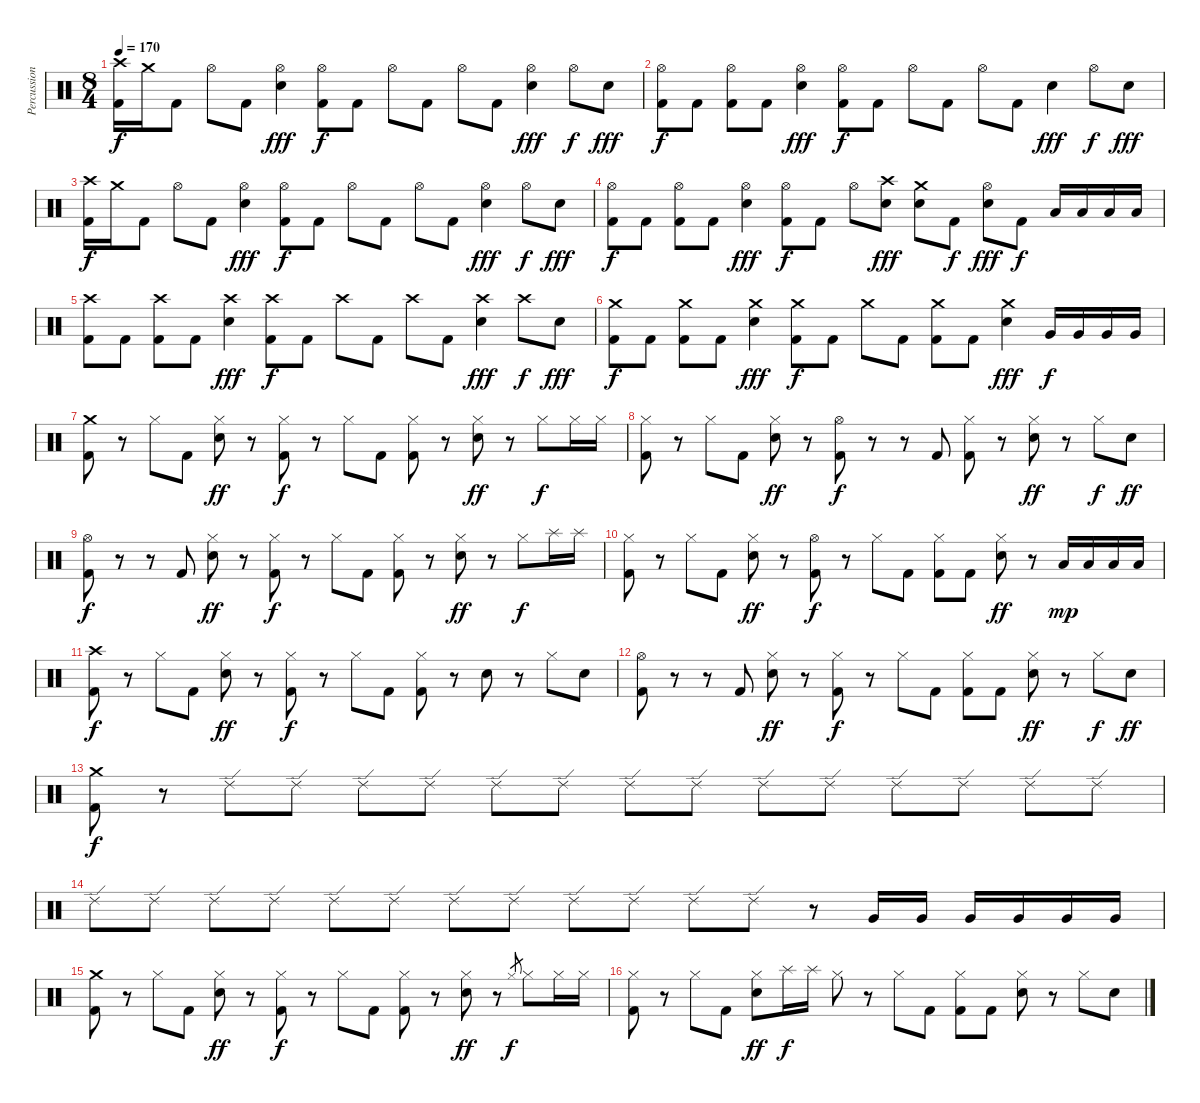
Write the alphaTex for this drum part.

\track ("Percussion" "Percussion") {instrument percussion}
\staff {score}
\articulation defaults
\ts (8 4)
\tempo 170
\clef neutral
\ks c
("Kick (hit) 2" "Crash high (hit)").16{dy f} "Crash medium (hit)".16 "Kick (hit) 2".8 "Hi-Hat (open)".8 "Kick (hit) 2".8 ("Hi-Hat (open)" "Electric Snare (hit)").4{dy fff} ("Kick (hit) 2" "Hi-Hat (open)").8{dy f} "Kick (hit) 2".8 "Hi-Hat (open)".8 "Kick (hit) 2".8 "Hi-Hat (open)".8 "Kick (hit) 2".8 ("Hi-Hat (open)" "Electric Snare (hit)").4{dy fff} "Hi-Hat (open)".8{dy f} "Electric Snare (hit)".8{dy fff} |
("Kick (hit) 2" "Hi-Hat (open)").8{dy f} "Kick (hit) 2".8 ("Kick (hit) 2" "Hi-Hat (open)").8 "Kick (hit) 2".8 ("Hi-Hat (open)" "Electric Snare (hit)").4{dy fff} ("Kick (hit) 2" "Hi-Hat (open)").8{dy f} "Kick (hit) 2".8 "Hi-Hat (open)".8 "Kick (hit) 2".8 "Hi-Hat (open)".8 "Kick (hit) 2".8 "Electric Snare (hit)".4{dy fff} "Hi-Hat (open)".8{dy f} "Electric Snare (hit)".8{dy fff} |
("Kick (hit) 2" "Crash high (hit)").16{dy f} "Crash medium (hit)".16 "Kick (hit) 2".8 "Hi-Hat (open)".8 "Kick (hit) 2".8 ("Hi-Hat (open)" "Electric Snare (hit)").4{dy fff} ("Kick (hit) 2" "Hi-Hat (open)").8{dy f} "Kick (hit) 2".8 "Hi-Hat (open)".8 "Kick (hit) 2".8 "Hi-Hat (open)".8 "Kick (hit) 2".8 ("Hi-Hat (open)" "Electric Snare (hit)").4{dy fff} "Hi-Hat (open)".8{dy f} "Electric Snare (hit)".8{dy fff} |
("Kick (hit) 2" "Hi-Hat (open)").8{dy f} "Kick (hit) 2".8 ("Kick (hit) 2" "Hi-Hat (open)").8 "Kick (hit) 2".8 ("Hi-Hat (open)" "Electric Snare (hit)").4{dy fff} ("Kick (hit) 2" "Hi-Hat (open)").8{dy f} "Kick (hit) 2".8 "Hi-Hat (open)".8 ("Crash high (hit)" "Electric Snare (hit)").8{dy fff} ("Crash medium (hit)" "Electric Snare (hit)").8 "Kick (hit) 2".8{dy f} ("Hi-Hat (open)" "Electric Snare (hit)").8{dy fff} "Kick (hit) 2".8{dy f} "Low Floor Tom (hit)".16 "Low Floor Tom (hit)".16 "Low Floor Tom (hit)".16 "Low Floor Tom (hit)".16 |
("Kick (hit) 2" "Crash high (hit)").8 "Kick (hit) 2".8 ("Kick (hit) 2" "Crash high (hit)").8 "Kick (hit) 2".8 ("Crash high (hit)" "Electric Snare (hit)").4{dy fff} ("Kick (hit) 2" "Crash high (hit)").8{dy f} "Kick (hit) 2".8 "Crash high (hit)".8 "Kick (hit) 2".8 "Crash high (hit)".8 "Kick (hit) 2".8 ("Crash high (hit)" "Electric Snare (hit)").4{dy fff} "Crash high (hit)".8{dy f} "Electric Snare (hit)".8{dy fff} |
("Kick (hit) 2" "Crash medium (hit)").8{dy f} "Kick (hit) 2".8 ("Kick (hit) 2" "Crash medium (hit)").8 "Kick (hit) 2".8 ("Crash medium (hit)" "Electric Snare (hit)").4{dy fff} ("Kick (hit) 2" "Crash medium (hit)").8{dy f} "Kick (hit) 2".8 "Crash medium (hit)".8 "Kick (hit) 2".8 ("Kick (hit) 2" "Crash medium (hit)").8 "Kick (hit) 2".8 ("Crash medium (hit)" "Electric Snare (hit)").4{dy fff} "Very Low Tom (hit)".16{dy f} "Very Low Tom (hit)".16 "Very Low Tom (hit)".16 "Very Low Tom (hit)".16 |
("Kick (hit) 2" "Crash medium (hit)").8 r.8 "Hi-Hat (closed)".8 "Kick (hit) 2".8 ("Hi-Hat (closed)" "Electric Snare (hit)").8{dy ff} r.8 ("Hi-Hat (closed)" "Kick (hit) 2").8{dy f} r.8 "Hi-Hat (closed)".8 "Kick (hit) 2".8 ("Hi-Hat (closed)" "Kick (hit) 2").8 r.8 ("Hi-Hat (closed)" "Electric Snare (hit)").8{dy ff} r.8 "Hi-Hat (closed)".8{dy f} "Hi-Hat (closed)".16 "Hi-Hat (closed)".16 |
("Hi-Hat (closed)" "Kick (hit) 2").8 r.8 "Hi-Hat (closed)".8 "Kick (hit) 2".8 ("Hi-Hat (closed)" "Electric Snare (hit)").8{dy ff} r.8 ("Hi-Hat (open)" "Kick (hit) 2").8{dy f} r.8 r.8 "Kick (hit) 2".8 ("Hi-Hat (closed)" "Kick (hit) 2").8 r.8 ("Hi-Hat (closed)" "Electric Snare (hit)").8{dy ff} r.8 "Hi-Hat (closed)".8{dy f} "Electric Snare (hit)".8{dy ff} |
("Hi-Hat (open)" "Kick (hit) 2").8{dy f} r.8 r.8 "Kick (hit) 2".8 ("Hi-Hat (closed)" "Electric Snare (hit)").8{dy ff} r.8 ("Hi-Hat (closed)" "Kick (hit) 2").8{dy f} r.8 "Hi-Hat (closed)".8 "Kick (hit) 2".8 ("Hi-Hat (closed)" "Kick (hit) 2").8 r.8 ("Hi-Hat (closed)" "Electric Snare (hit)").8{dy ff} r.8 "Hi-Hat (closed)".8{dy f} "Splash (hit)".16 "Splash (hit)".16 |
("Hi-Hat (closed)" "Kick (hit) 2").8 r.8 "Hi-Hat (closed)".8 "Kick (hit) 2".8 ("Hi-Hat (closed)" "Electric Snare (hit)").8{dy ff} r.8 ("Hi-Hat (open)" "Kick (hit) 2").8{dy f} r.8 "Hi-Hat (closed)".8 "Kick (hit) 2".8 ("Hi-Hat (closed)" "Kick (hit) 2").8 "Kick (hit) 2".8 ("Hi-Hat (closed)" "Electric Snare (hit)").8{dy ff} r.8 "Low Floor Tom (hit)".16{dy mp} "Low Floor Tom (hit)".16 "Low Floor Tom (hit)".16 "Low Floor Tom (hit)".16 |
("Crash high (hit)" "Kick (hit) 2").8{dy f} r.8 "Hi-Hat (closed)".8 "Kick (hit) 2".8 ("Hi-Hat (closed)" "Electric Snare (hit)").8{dy ff} r.8 ("Hi-Hat (closed)" "Kick (hit) 2").8{dy f} r.8 "Hi-Hat (closed)".8 "Kick (hit) 2".8 ("Hi-Hat (closed)" "Kick (hit) 2").8 r.8 "Electric Snare (hit)".8 r.8 "Hi-Hat (closed)".8 "Electric Snare (hit)".8 |
("Hi-Hat (open)" "Kick (hit) 2").8 r.8 r.8 "Kick (hit) 2".8 ("Hi-Hat (closed)" "Electric Snare (hit)").8{dy ff} r.8 ("Hi-Hat (closed)" "Kick (hit) 2").8{dy f} r.8 "Hi-Hat (closed)".8 "Kick (hit) 2".8 ("Hi-Hat (closed)" "Kick (hit) 2").8 "Kick (hit) 2".8 ("Hi-Hat (closed)" "Electric Snare (hit)").8{dy ff} r.8 "Hi-Hat (closed)".8{dy f} "Electric Snare (hit)".8{dy ff} |
("Crash medium (hit)" "Kick (hit) 2").8{dy f} r.8 "Ride (edge) 2".8 "Ride (edge) 2".8 "Ride (edge) 2".8 "Ride (edge) 2".8 "Ride (edge) 2".8 "Ride (edge) 2".8 "Ride (edge) 2".8 "Ride (edge) 2".8 "Ride (edge) 2".8 "Ride (edge) 2".8 "Ride (edge) 2".8 "Ride (edge) 2".8 "Ride (edge) 2".8 "Ride (edge) 2".8 |
"Ride (edge) 2".8 "Ride (edge) 2".8 "Ride (edge) 2".8 "Ride (edge) 2".8 "Ride (edge) 2".8 "Ride (edge) 2".8 "Ride (edge) 2".8 "Ride (edge) 2".8 "Ride (edge) 2".8 "Ride (edge) 2".8 "Ride (edge) 2".8 "Ride (edge) 2".8 r.8 "Very Low Tom (hit)".16 "Very Low Tom (hit)".16 "Very Low Tom (hit)".16 "Very Low Tom (hit)".16 "Very Low Tom (hit)".16 "Very Low Tom (hit)".16 |
("Kick (hit) 2" "Crash medium (hit)").8 r.8 "Hi-Hat (closed)".8 "Kick (hit) 2".8 ("Hi-Hat (closed)" "Electric Snare (hit)").8{dy ff} r.8 ("Hi-Hat (closed)" "Kick (hit) 2").8{dy f} r.8 "Hi-Hat (closed)".8 "Kick (hit) 2".8 ("Hi-Hat (closed)" "Kick (hit) 2").8 r.8 ("Hi-Hat (closed)" "Electric Snare (hit)").8{dy ff} r.8 "Hi-Hat (closed)".8{gr dy f} "Hi-Hat (closed)".8 "Hi-Hat (closed)".16 "Hi-Hat (closed)".16 |
("Hi-Hat (closed)" "Kick (hit) 2").8 r.8 "Hi-Hat (closed)".8 "Kick (hit) 2".8 ("Hi-Hat (closed)" "Electric Snare (hit)").8{dy ff} "Splash (hit)".16{dy f} "Splash (hit)".16 "Hi-Hat (closed)".8 r.8 "Hi-Hat (closed)".8 "Kick (hit) 2".8 ("Hi-Hat (closed)" "Kick (hit) 2").8 "Kick (hit) 2".8 ("Hi-Hat (closed)" "Electric Snare (hit)").8 r.8 "Hi-Hat (closed)".8 "Electric Snare (hit)".8
